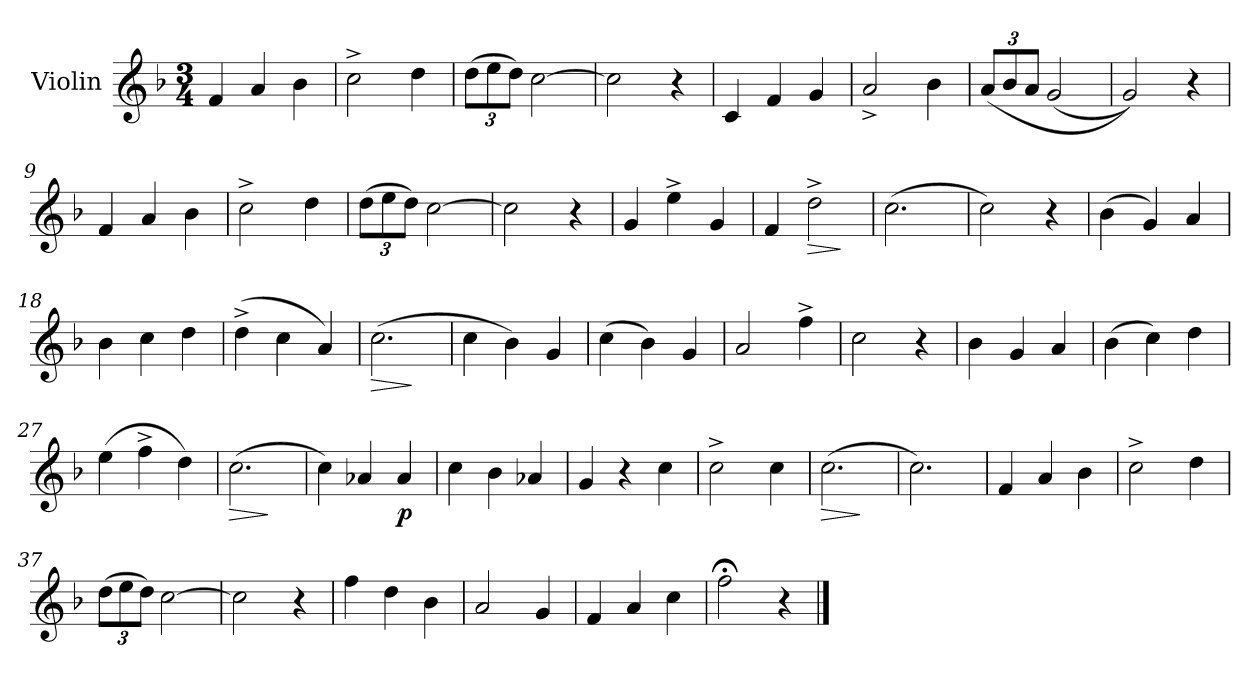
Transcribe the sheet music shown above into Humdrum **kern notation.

**kern	**dynam
*part1	*part1
*staff1	*staff1
*I"Violin	*
*I'Vln.	*
*clefG2	*
*k[b-]	*
*M3/4	*
=1	=1
!	!LO:DY:a
4f/	Allegretto
4a/	.
4b-\	.
=2	=2
2cc^\	.
4dd\	.
=3	=3
*Xbrackettup	*
(>12ddL	.
12ee	.
12ddJ)	.
[2cc\	.
=4	=4
2cc\]	.
4r	.
=5	=5
4c/	.
4f/	.
4g/	.
=6	=6
2a^/	.
4b-\	.
=7	=7
(<12aL	.
12b-	.
12aJ	.
(<2g/	.
=8	=8
2g/))	.
4r	.
!!LO:LB:g=z
=9	=9
4f/	.
4a/	.
4b-\	.
=10	=10
2cc^\	.
4dd\	.
=11	=11
(>12ddL	.
12ee	.
12ddJ)	.
[2cc\	.
=12	=12
2cc\]	.
4r	.
=13	=13
4g/	.
4ee^\	.
4g/	.
=14	=14
4f/	.
!	!LO:HP:b
2dd^\	>
.	]
=15	=15
(>2.cc\	.
=16	=16
2cc\)	.
4r	.
=17	=17
(>4b-\	.
4g/)	.
4a/	.
!!LO:LB:g=z
=18	=18
4b-\	.
4cc\	.
4dd\	.
=19	=19
(>4dd^\	.
4cc\	.
4a/)	.
=20	=20
!	!LO:HP:b
(>2.cc\	>
.	]
=21	=21
4cc\	.
4b-\)	.
4g/	.
=22	=22
(>4cc\	.
4b-\)	.
4g/	.
=23	=23
2a/	.
4ff^\	.
=24	=24
2cc\	.
4r	.
=25	=25
4b-\	.
4g/	.
4a/	.
=26	=26
(>4b-\	.
4cc\)	.
4dd\	.
=27	=27
(>4ee\	.
4ff^\	.
4dd\)	.
!!LO:LB:g=z
=28	=28
!	!LO:HP:b
(>2.cc\	>
.	]
=29	=29
4cc\)	.
4a-X/	.
!	!LO:DY:b
4a-/	p
=30	=30
4cc\	.
4b-\	.
4a-/	.
=31	=31
4g/	.
4r	.
4cc\	.
=32	=32
2cc^\	.
4cc\	.
=33	=33
!	!LO:HP:b
(>2.cc\	>
.	]
=34	=34
2.cc\)	.
=35	=35
4f/	.
4a/	.
4b-\	.
=36	=36
2cc^\	.
4dd\	.
!!LO:LB:g=z
=37	=37
(>12ddL	.
12ee	.
12ddJ)	.
[2cc\	.
=38	=38
2cc\]	.
4r	.
=39	=39
(<4ff\	.
4dd\	.
4b-\	.
=40	=40
2a/	.
4g/	.
=41	=41
4f/	.
4a/	.
4cc\	.
=42	=42
2ff;<\	.
4r	.
==	==
*-	*-
